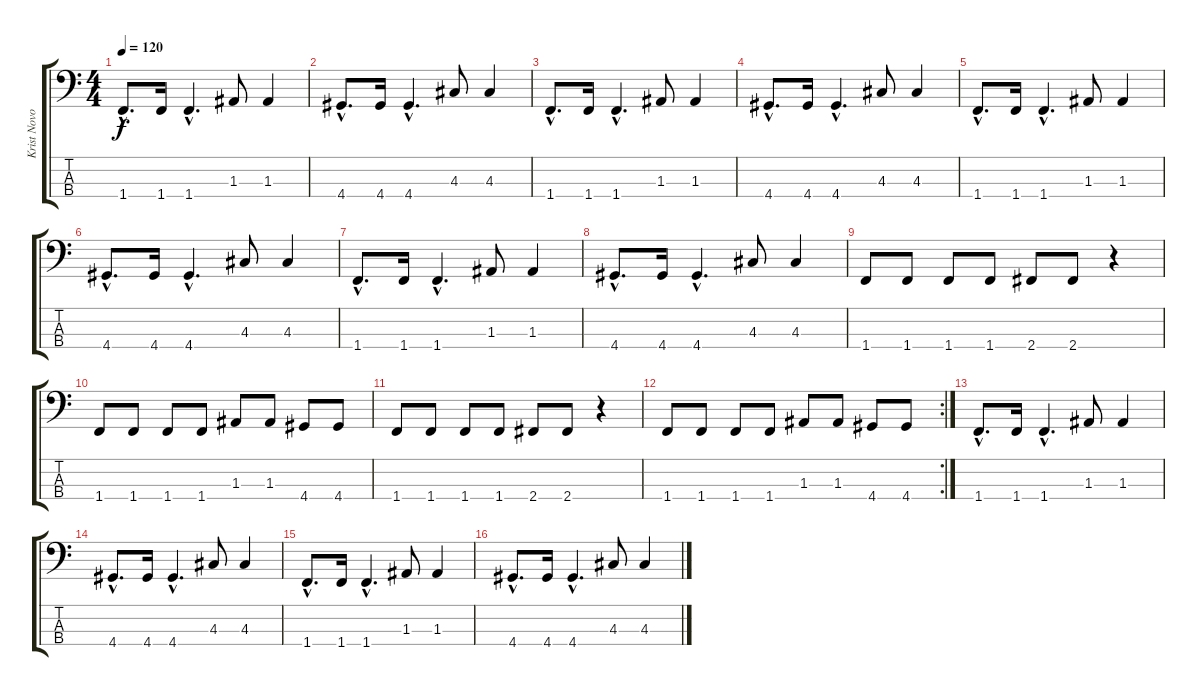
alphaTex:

\track ("Krist Novoselic" "Krist Novo") {instrument electricbasspick}
\staff {score tabs}
\tuning (G2 D2 A1 E1) {hide}
\ts (4 4)
\tempo 120
\clef f4
\ks c
1.4{hac}.8{d dy f} 1.4.16 1.4{hac}.4{d} 1.3.8 1.3.4 |
4.4{hac}.8{d} 4.4.16 4.4{hac}.4{d} 4.3.8 4.3.4 |
1.4{hac}.8{d} 1.4.16 1.4{hac}.4{d} 1.3.8 1.3.4 |
4.4{hac}.8{d} 4.4.16 4.4{hac}.4{d} 4.3.8 4.3.4 |
1.4{hac}.8{d} 1.4.16 1.4{hac}.4{d} 1.3.8 1.3.4 |
4.4{hac}.8{d} 4.4.16 4.4{hac}.4{d} 4.3.8 4.3.4 |
1.4{hac}.8{d} 1.4.16 1.4{hac}.4{d} 1.3.8 1.3.4 |
4.4{hac}.8{d} 4.4.16 4.4{hac}.4{d} 4.3.8 4.3.4 |
1.4.8 1.4.8 1.4.8 1.4.8 2.4.8 2.4.8 r.4 |
1.4.8 1.4.8 1.4.8 1.4.8 1.3.8 1.3.8 4.4.8 4.4.8 |
1.4.8 1.4.8 1.4.8 1.4.8 2.4.8 2.4.8 r.4 |
\rc 2
1.4.8 1.4.8 1.4.8 1.4.8 1.3.8 1.3.8 4.4.8 4.4.8 |
1.4{hac}.8{d} 1.4.16 1.4{hac}.4{d} 1.3.8 1.3.4 |
4.4{hac}.8{d} 4.4.16 4.4{hac}.4{d} 4.3.8 4.3.4 |
1.4{hac}.8{d} 1.4.16 1.4{hac}.4{d} 1.3.8 1.3.4 |
4.4{hac}.8{d} 4.4.16 4.4{hac}.4{d} 4.3.8 4.3.4
